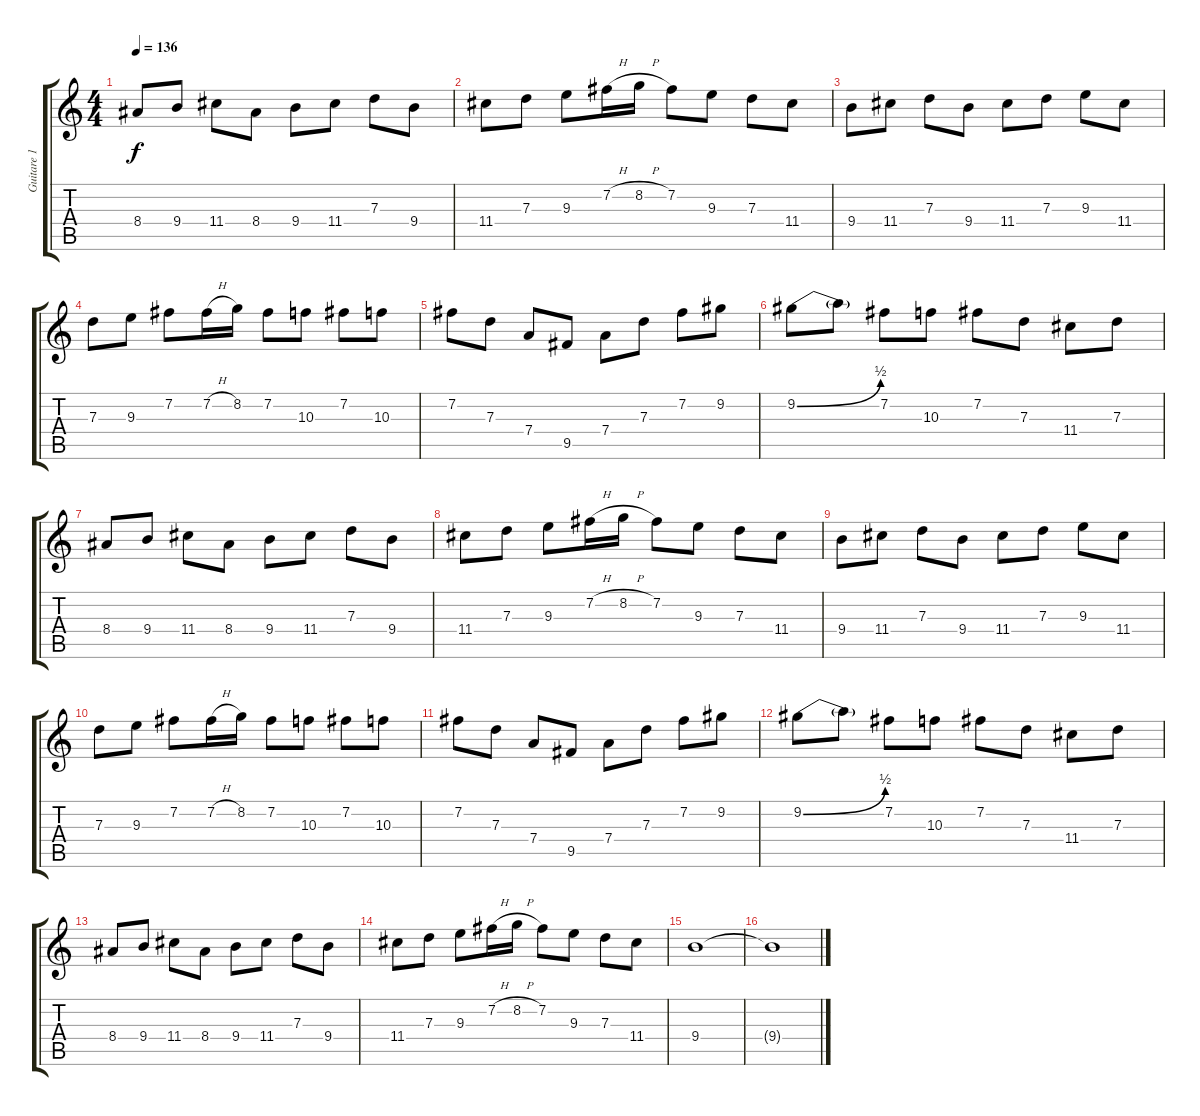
\track ("Guitare 1" "Guitare 1") {instrument overdrivenguitar}
\staff {score tabs}
\tuning (E4 B3 G3 D3 A2 E2) {hide}
\ts (4 4)
\tempo 136
\clef g2
\ks c
8.4.8{dy f} 9.4.8 11.4.8 8.4.8 9.4.8 11.4.8 7.3.8 9.4.8 |
11.4.8 7.3.8 9.3.8 7.2{h}.16 8.2{h}.16 7.2.8 9.3.8 7.3.8 11.4.8 |
9.4.8 11.4.8 7.3.8 9.4.8 11.4.8 7.3.8 9.3.8 11.4.8 |
7.3.8 9.3.8 7.2.8 7.2{h}.16 8.2.16 7.2.8 10.3.8 7.2.8 10.3.8 |
7.2.8 7.3.8 7.4.8 9.5.8 7.4.8 7.3.8 7.2.8 9.2.8 |
9.2{be (bend 0 0 60 2)}.8 9.2{t}.8 7.2.8 10.3.8 7.2.8 7.3.8 11.4.8 7.3.8 |
8.4.8 9.4.8 11.4.8 8.4.8 9.4.8 11.4.8 7.3.8 9.4.8 |
11.4.8 7.3.8 9.3.8 7.2{h}.16 8.2{h}.16 7.2.8 9.3.8 7.3.8 11.4.8 |
9.4.8 11.4.8 7.3.8 9.4.8 11.4.8 7.3.8 9.3.8 11.4.8 |
7.3.8 9.3.8 7.2.8 7.2{h}.16 8.2.16 7.2.8 10.3.8 7.2.8 10.3.8 |
7.2.8 7.3.8 7.4.8 9.5.8 7.4.8 7.3.8 7.2.8 9.2.8 |
9.2{be (bend 0 0 60 2)}.8 9.2{t}.8 7.2.8 10.3.8 7.2.8 7.3.8 11.4.8 7.3.8 |
8.4.8 9.4.8 11.4.8 8.4.8 9.4.8 11.4.8 7.3.8 9.4.8 |
11.4.8 7.3.8 9.3.8 7.2{h}.16 8.2{h}.16 7.2.8 9.3.8 7.3.8 11.4.8 |
9.4.1 |
9.4{t}.1
